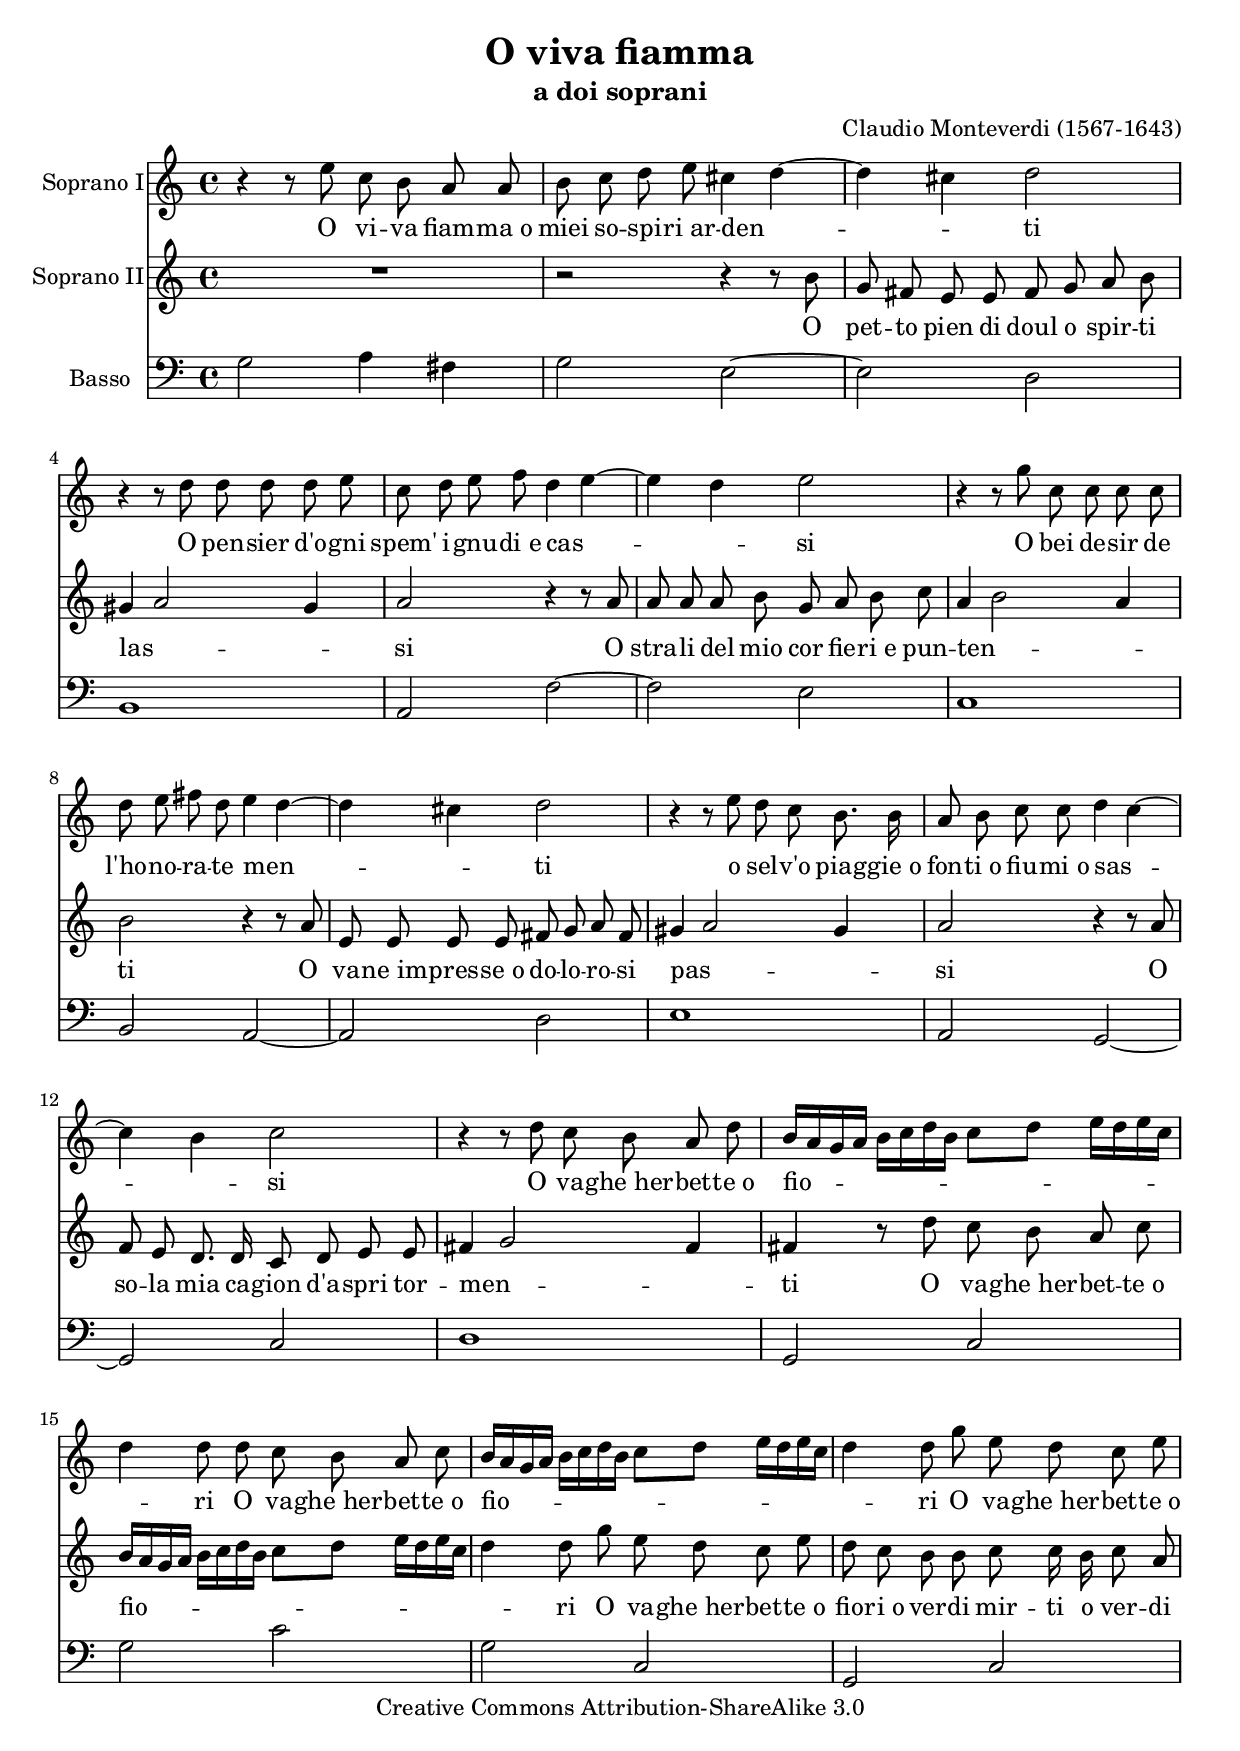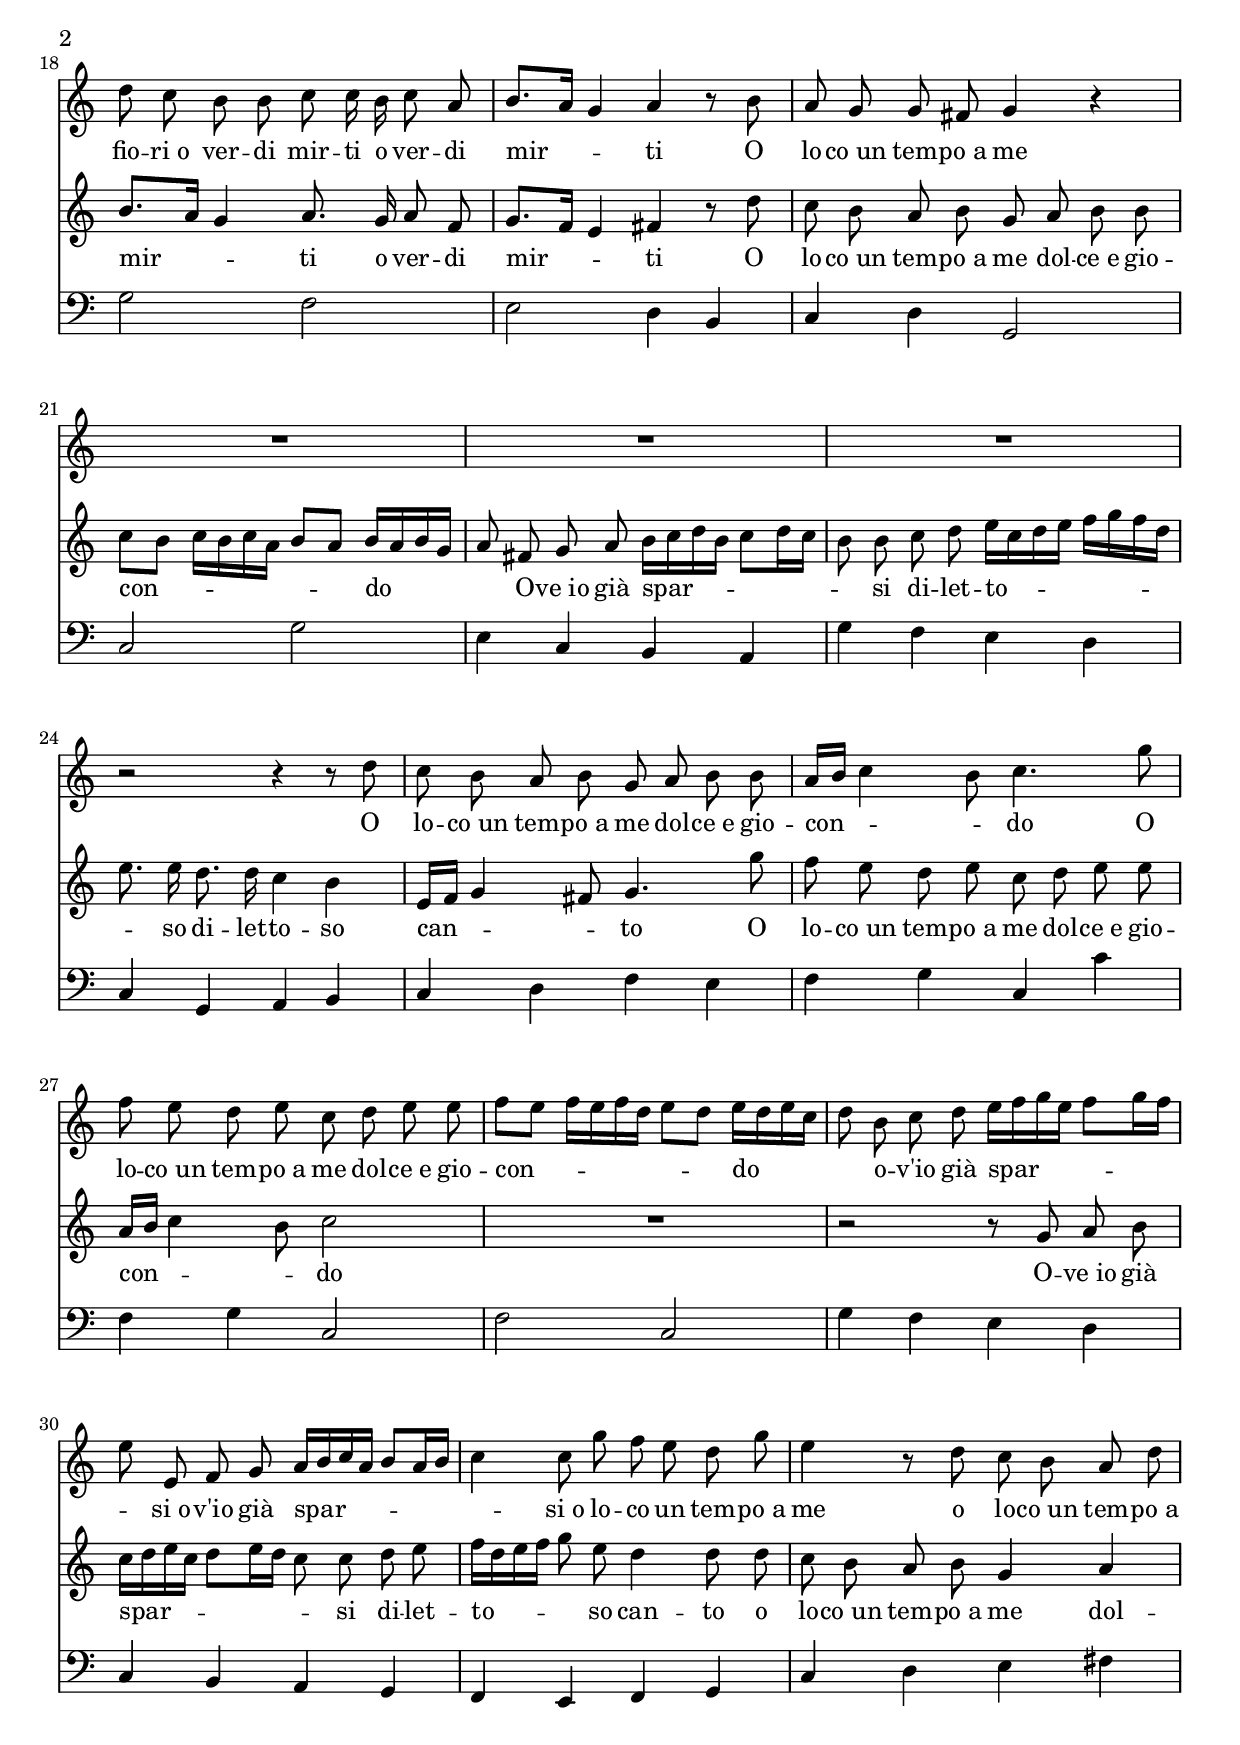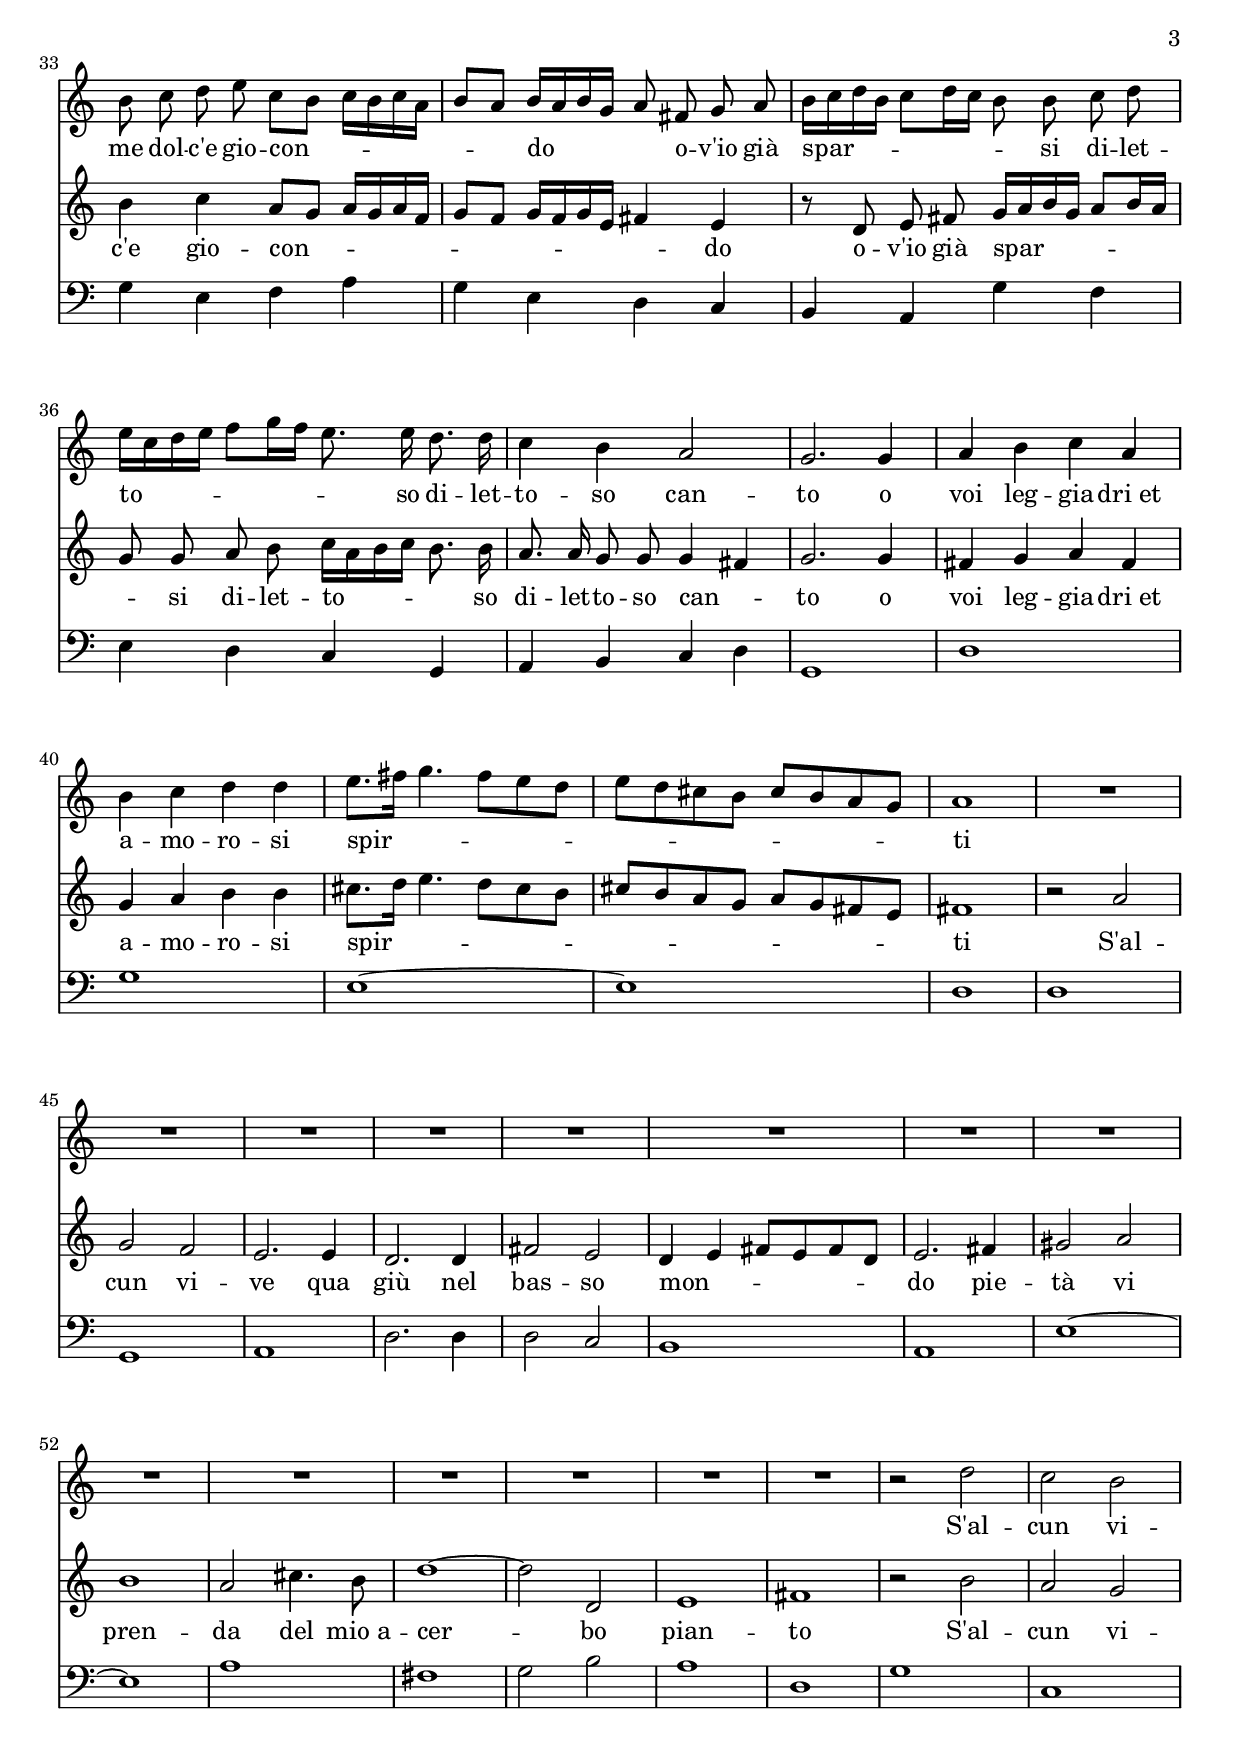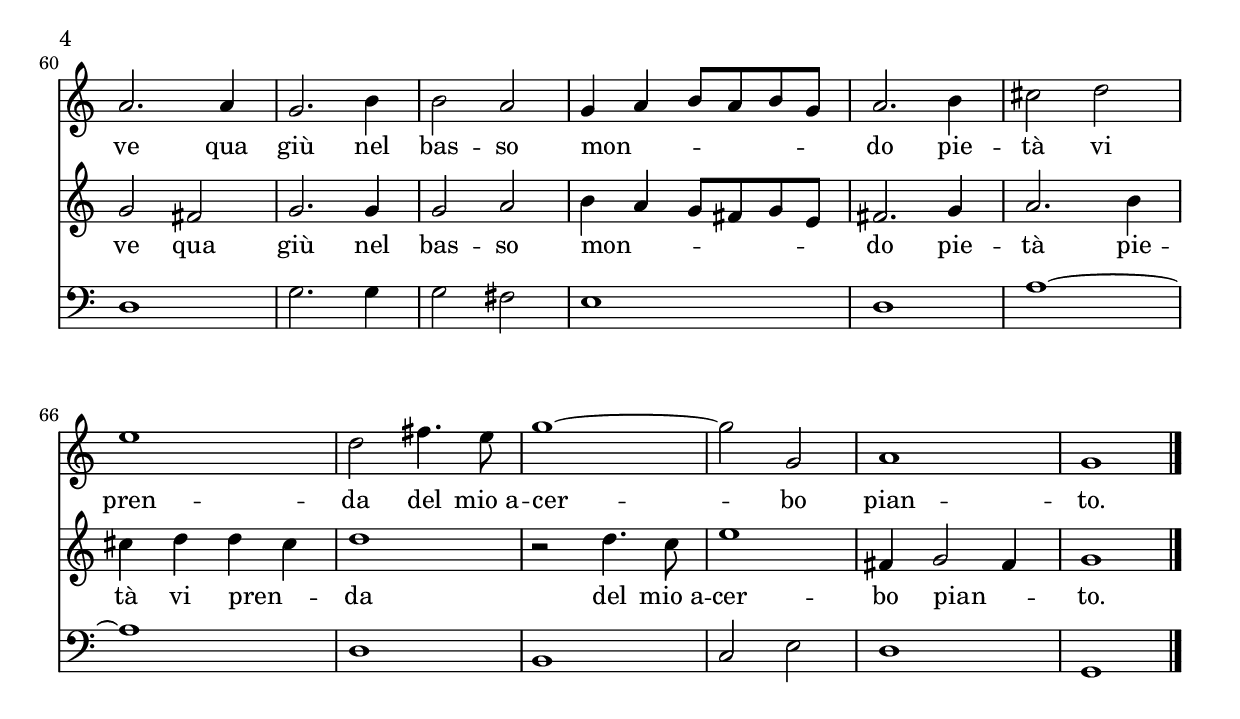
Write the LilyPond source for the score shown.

% Created on Sat Mar 14 15:56:50 CET 2009
\version "2.12.2"

\header {
	title = "O viva fiamma"
	subtitle = "a doi soprani"
	composer = "Claudio Monteverdi (1567-1643)"
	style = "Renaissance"
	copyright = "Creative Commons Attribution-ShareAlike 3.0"
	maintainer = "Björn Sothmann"
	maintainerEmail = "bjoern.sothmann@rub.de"
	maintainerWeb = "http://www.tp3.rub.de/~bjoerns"
}

\include "deutsch.ly"

verseI= \lyricmode {
O vi -- va fiam -- ma_o miei so -- spi -- ri_ar -- den -- ti O pen -- sier d'o -- gni spem' i -- gnu -- di_e cas -- si O bei de -- sir de l'ho -- no -- ra -- te men -- ti o sel -- v'o piag -- gie_o fon -- ti_o fiu -- mi_o sas -- si O va -- ghe_her -- bet -- te_o fio -- ri O va -- ghe_her -- bet -- te_o fio -- ri O va -- ghe_her -- bet -- te_o fio -- ri_o ver -- di mir -- ti o ver -- di mir -- ti O lo -- co_un tem -- po_a me O lo -- co_un tem -- po_a me dol -- ce_e gio -- con -- do O lo -- co_un tem -- po_a me dol -- ce_e gio -- con -- do o -- v'io già spar -- si_o -- v'io già spar -- si_o lo -- co un tem -- po_a me o lo -- co_un tem -- po_a me dol -- c'e gio -- con -- do o -- v'io già spar -- si di -- let -- to -- so di -- let -- to -- so can -- to o voi leg -- gia -- dri_et a -- mo -- ro -- si spir -- ti S'al -- cun vi -- ve qua giù nel bas -- so mon -- do pie -- tà vi pren -- da del mio_a -- cer -- bo pian -- to.
}
verseII= \lyricmode {
O pet -- to pien di doul o spir -- ti las -- si O stra -- li del mio cor fie -- ri_e pun -- ten -- ti O va -- ne_im -- pres -- se_o do -- lo -- ro -- si pas -- si O so -- la mia ca -- gion d'a -- spri tor -- men -- ti O va -- ghe_her -- bet -- te_o fio -- ri O va -- ghe_her -- bet -- te_o fio -- ri_o ver -- di mir -- ti o ver -- di mir -- ti o ver -- di mir -- ti O lo -- co_un tem -- po_a me dol -- ce_e gio -- con -- do O -- ve_io già spar -- si di -- let -- to -- so di -- let -- to -- so can -- to O lo -- co_un tem -- po_a me dol -- ce_e gio -- con -- do O -- ve_io già spar -- si di -- let -- to -- so can -- to o lo -- co_un tem -- po_a me dol -- c'e gio -- con -- do o -- v'io già spar -- si di -- let -- to -- so di -- let -- to -- so can -- to o voi leg -- gia -- dri_et a -- mo -- ro -- si spir -- ti S'al -- cun vi -- ve qua giù nel bas -- so mon -- do pie -- tà vi pren -- da del mio_a -- cer -- bo pian -- to S'al -- cun vi -- ve qua giù nel bas -- so mon -- do pie -- tà pie -- tà vi pren -- da del mio_a -- cer -- bo pian -- to.
}
 

staffSoprano = \new Staff  {
	\time 4/4
	\override Score.MetronomeMark #'stencil = ##f
	\tempo 4 = 100 
	\set Staff.instrumentName="Soprano I"
	\set Staff.midiInstrument="oboe"
	\key c \major
	\clef treble
	\relative c'' { 	
		\context Voice = "melodySop" {
			\dynamicUp
			\autoBeamOff
			r4 r8 e c h a a |
			h c d e cis4\melisma d~ |
			d cis\melismaEnd d2 |
			r4 r8 d d d d e |
			c d e f d4\melisma e~ |
			e d\melismaEnd e2 |
			r4 r8 g c, c c c |
			d e fis d e4\melisma d~ |
			d cis\melismaEnd d2 |
			r4 r8 e d c h8. h16 |
			a8 h c c d4\melisma c~ |
			c h\melismaEnd c2 |
			r4 r8 d c h a d |
			h16[\melisma a g a] h[ c d h] c8[ d] e16[ d e c] |
			d4\melismaEnd d8 d c h a c |
			h16[\melisma a g a] h[ c d h] c8[ d] e16[ d e c] |
			d4\melismaEnd d8 g e d c e |
			d c h h c c16 h c8 a |
			h8.[\melisma a16] g4\melismaEnd a4 r8 h |
			a g g fis g4 r |
			R1*3 |
			r2 r4 r8 d' |
			c h a h g a h h |
			a16[\melisma h] c4 h8\melismaEnd c4. g'8 |
			f e d e c d e e |
			f[\melisma e] f16[ e f d] e8[ d]\melismaEnd e16[\melisma d e c] |
			d8\melismaEnd h c d e16[\melisma f g e] f8[ g16 f] |
			e8\melismaEnd e, f g a16[\melisma h c a] h8[ a16 h] |
			c4\melismaEnd c8 g' f e d g |
			e4 r8 d c h a d |
			h c d e c[\melisma h] c16[ h c a] |
			h8[ a]\melismaEnd h16[\melisma a h g] a8\melismaEnd fis g a |
			h16[\melisma c d h] c8[ d16 c] h8\melismaEnd h c d |
			e16[\melisma c d e] f8[ g16 f] e8.\melismaEnd e16 d8. d16 |
			c4 h a2 |
			g2. g4 |
			a4 h c a |
			h c d d |
			e8.[\melisma fis16] g4. fis8[ e d] |
			e[ d cis h] cis[ h a g]\melismaEnd |
			a1 |
			R1*14 |
			r2 d |
			c h |
			a2. a4 |
			g2. h4 |
			h2 a |
			g4\melisma a h8[ a h g]\melismaEnd |
			a2. h4 |
			cis2 d |
			e1 |
			d2 fis4. e8 |
			g1~ |
			g2 g, |
			a1 |
			g |
		}

	\bar "|."
	}

}
staffSopranoII = \new Staff  {
	\set Staff.instrumentName="Soprano II"
	\set Staff.midiInstrument="oboe"
	\key c \major
	\clef treble
	\relative c'' { 	
		\context Voice = "melodySopIII" {
			\dynamicUp
			\autoBeamOff
			R1 |
			r2 r4 r8 h |
			g fis e e fis g a h |
			gis4\melisma a2 gis4\melismaEnd |
			a2 r4 r8 a |
			a a a h g a h c |
			a4\melisma h2 a4\melismaEnd |
			h2 r4 r8 a |
			e e e e fis g a fis |
			gis4\melisma a2 gis4\melismaEnd |
			a2 r4 r8 a |
			f e d8. d16 c8 d e e |
			fis4\melisma g2 fis4\melismaEnd |
			fis r8 d' c h a c |
			h16[\melisma a g a] h[ c d h] c8[ d] e16[ d e c] |
			d4\melismaEnd d8 g e d c e |
			d c h h c c16 h c8 a |
			h8.[\melisma a16] g4\melismaEnd a8. g16 a8 f |
			g8.[\melisma f16] e4\melismaEnd fis r8 d' |
			c h a h g a h h |
			c8[\melisma h] c16[ h c a] h8[ a]\melismaEnd h16[\melisma a h g] |
			a8\melismaEnd fis g a h16[\melisma c d h] c8[ d16 c] |
			h8\melismaEnd h c d e16[\melisma c d e] f[ g f d] |
			e8.\melismaEnd e16 d8. d16 c4 h |
			e,16[\melisma f] g4 fis8\melismaEnd g4. g'8 |
			f e d e c d e e |
			a,16[\melisma h] c4 h8\melismaEnd c2 |
			R1 |
			r2 r8 g a h |
			c16[\melisma d e c] d8[ e16 d] c8\melismaEnd c d e |
			f16[\melisma d e f] g8\melismaEnd e d4 d8 d |
			c h a h g4 a |
			h c a8[\melisma g] a16[ g a f] |
			g8[ f] g16[ f g e] fis4\melismaEnd e4 |
			r8 d e fis g16[\melisma a h g] a8[ h16 a] |
			g8\melismaEnd g a h c16[\melisma a h c] h8.\melismaEnd h16 |
			a8. a16 g8 g g4\melisma fis\melismaEnd |
			g2. g4 |
			fis g a fis |
			g a h h |
			cis8.[\melisma d16] e4. d8[ cis h] |
			cis[ h a g] a[ g fis e]\melismaEnd |
			fis1 |
			r2 a |
			g f |
			e2. e4 |
			d2. d4 |
			fis2 e |
			d4\melisma e fis8[ e fis d]\melismaEnd |
			e2. fis4 |
			gis2 a |
			h1 |
			a2 cis4. h8 |
			d1~ |
			d2 d, |
			e1 |
			fis |
			r2 h |
			a g |
			g fis |
			g2. g4 |
			g2 a |
			h4\melisma a g8[ fis g e]\melismaEnd |
			fis2. g4 |
			a2. h4 |
			cis4 d d\melisma cis\melismaEnd |
			d1 |
			r2 d4. c8 |
			e1 |
			fis,4 g2\melisma fis4\melismaEnd |
			g1 |
		}

	\bar "|."
	}

}
staffBasso = \new Staff  {
	\set Staff.instrumentName="Basso"
	\set Staff.midiInstrument="harpsichord"
	\key c \major
	\clef bass
	\relative c' {
		g2 a4 fis |
		g2 e~ |
		e d |
		h1 |
		a2 f'~ |
		f e |
		c1 |
		h2 a~ |
		a d |
		e1 |
		a,2 g~ |
		g c |
		d1 |
		g,2 c |
		g' c |
		g c, |
		g c |
		g' f |
		e2 d4 h |
		c d g,2 |
		c g' |
		e4 c h a |
		g' f e d |
		c g a h |
		c d f e |
		f g c, c' |
		f, g c,2 |
		f c |
		g'4 f e d |
		c h a g |
		f e f g |
		c d e fis |
		g e f a |
		g e d c |
		h a g' f |
		e d c g |
		a h c d |
		g,1 |
		d' |
		g |
		e~ |
		e |
		d |
		d |
		g, |
		a |
		d2. d4 |
		d2 c |
		h1 |
		a |
		e'~ |
		e |
		a |
		fis |
		g2 h |
		a1 |
		d, |
		g |
		c, |
		d |
		g2. g4 |
		g2 fis |
		e1 |
		d |
		a'~ |
		a |
		d, |
		h |
		c2 e |
		d1 |
		g, |
	\bar "|."
	}

}


\score {
	<<
		\staffSoprano
		\context Lyrics = "lmelodySop" \lyricmode  { \lyricsto "melodySop" \verseI }
		
		\staffSopranoII
		\context Lyrics = "lmelodySopIII" \lyricmode  { \lyricsto "melodySopIII" \verseII }
		
		\staffBasso
	>>
	
	\midi {
	}

	\layout  {
	}
}

\paper {
}

